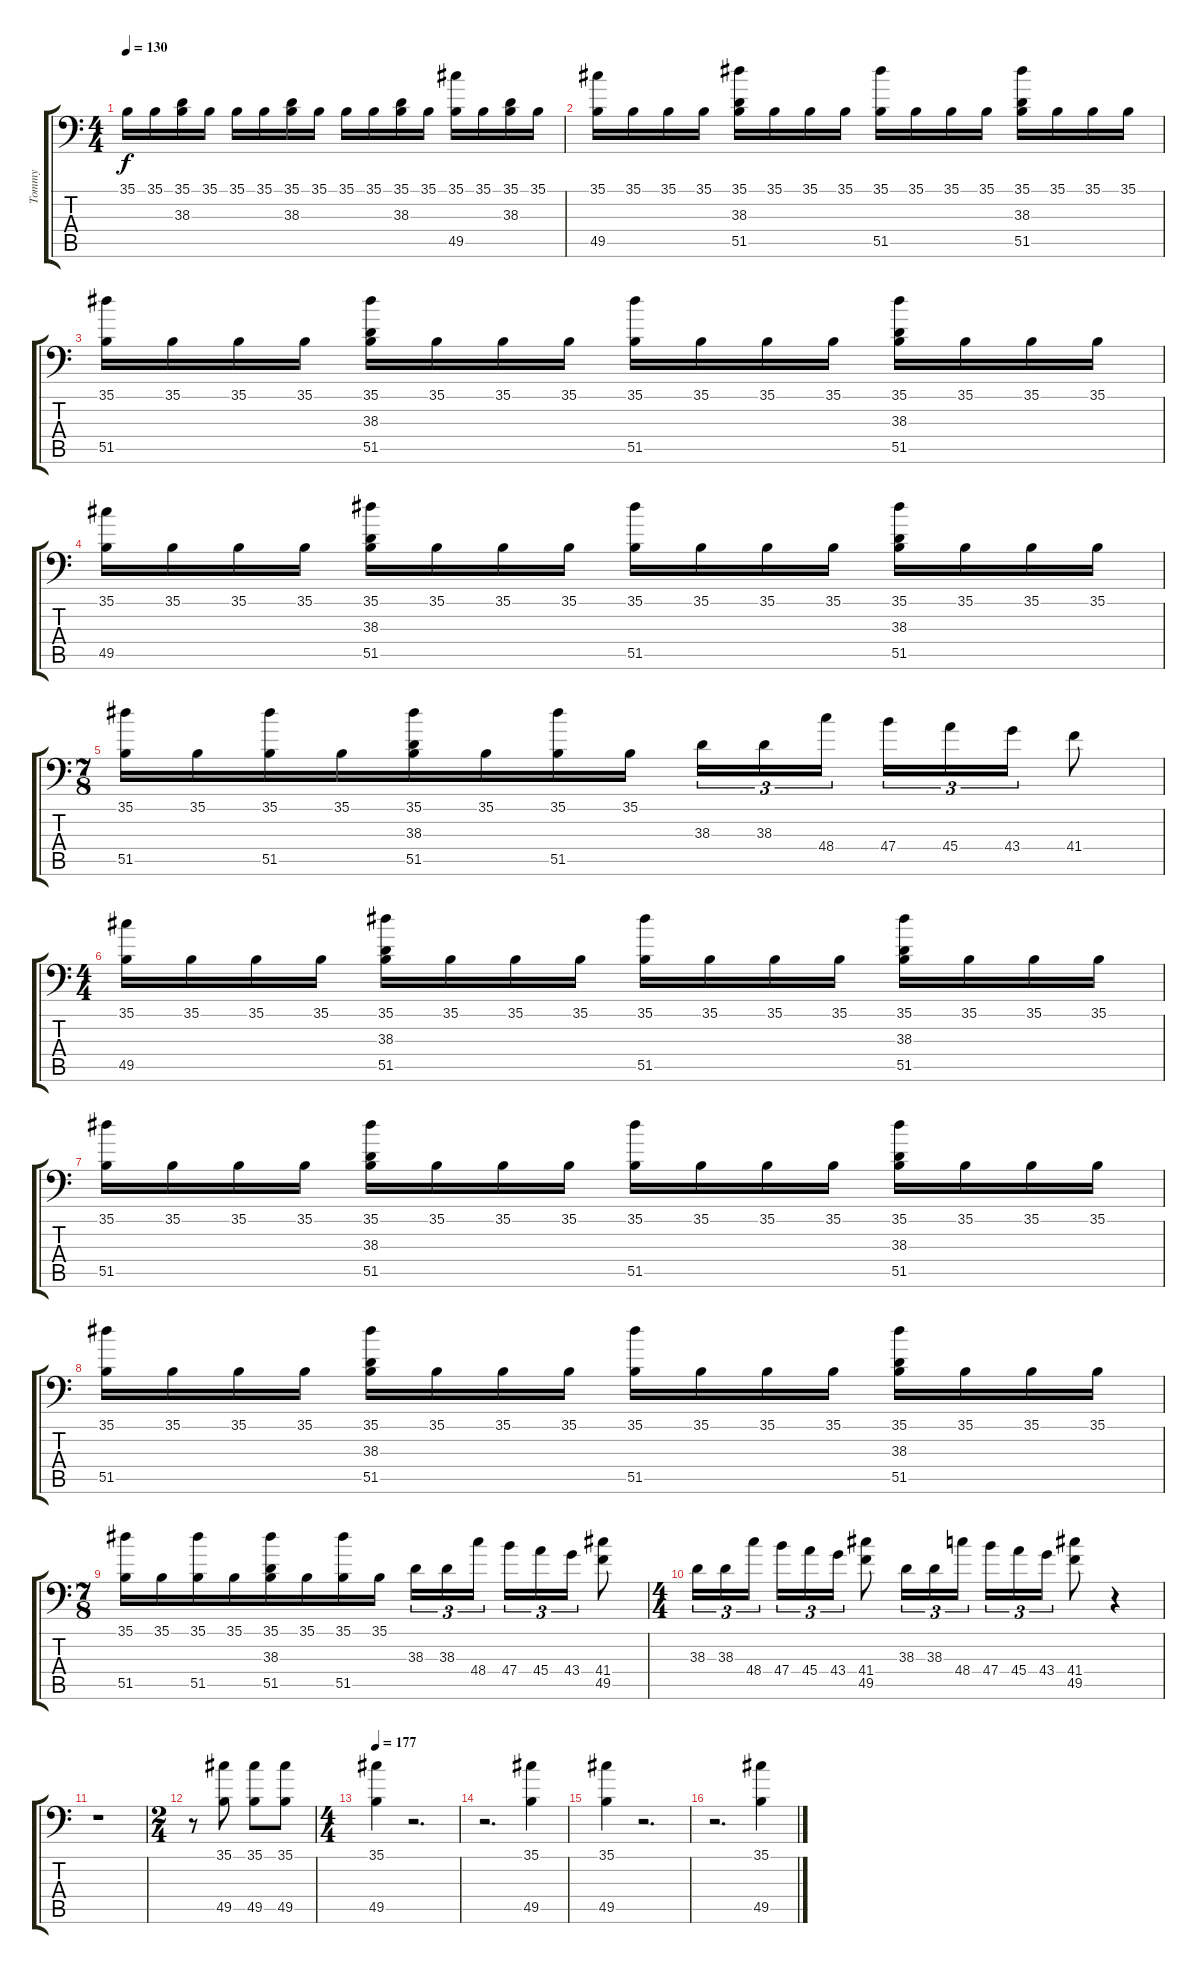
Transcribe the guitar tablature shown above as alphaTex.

\track ("Tommy" "Tommy") {instrument acousticgrandpiano}
\staff {score tabs}
\tuning (C-1 C-1 C-1 C-1 C-1 C-1) {hide}
\ts (4 4)
\tempo 130
\clef f4
\ks c
35.1.16{dy f} 35.1.16 (35.1 38.3).16 35.1.16 35.1.16 35.1.16 (35.1 38.3).16 35.1.16 35.1.16 35.1.16 (35.1 38.3).16 35.1.16 (35.1 49.5).16 35.1.16 (35.1 38.3).16 35.1.16 |
(35.1 49.5).16 35.1.16 35.1.16 35.1.16 (35.1 38.3 51.5).16 35.1.16 35.1.16 35.1.16 (35.1 51.5).16 35.1.16 35.1.16 35.1.16 (35.1 38.3 51.5).16 35.1.16 35.1.16 35.1.16 |
(35.1 51.5).16 35.1.16 35.1.16 35.1.16 (35.1 38.3 51.5).16 35.1.16 35.1.16 35.1.16 (35.1 51.5).16 35.1.16 35.1.16 35.1.16 (35.1 38.3 51.5).16 35.1.16 35.1.16 35.1.16 |
(35.1 49.5).16 35.1.16 35.1.16 35.1.16 (35.1 38.3 51.5).16 35.1.16 35.1.16 35.1.16 (35.1 51.5).16 35.1.16 35.1.16 35.1.16 (35.1 38.3 51.5).16 35.1.16 35.1.16 35.1.16 |
\ts (7 8)
(35.1 51.5).16 35.1.16 (35.1 51.5).16 35.1.16 (35.1 38.3 51.5).16 35.1.16 (35.1 51.5).16 35.1.16 38.3.16{tu (3 2)} 38.3.16{tu (3 2)} 48.4.16{tu (3 2)} 47.4.16{tu (3 2)} 45.4.16{tu (3 2)} 43.4.16{tu (3 2)} 41.4.8 |
\ts (4 4)
(35.1 49.5).16 35.1.16 35.1.16 35.1.16 (35.1 38.3 51.5).16 35.1.16 35.1.16 35.1.16 (35.1 51.5).16 35.1.16 35.1.16 35.1.16 (35.1 38.3 51.5).16 35.1.16 35.1.16 35.1.16 |
(35.1 51.5).16 35.1.16 35.1.16 35.1.16 (35.1 38.3 51.5).16 35.1.16 35.1.16 35.1.16 (35.1 51.5).16 35.1.16 35.1.16 35.1.16 (35.1 38.3 51.5).16 35.1.16 35.1.16 35.1.16 |
(35.1 51.5).16 35.1.16 35.1.16 35.1.16 (35.1 38.3 51.5).16 35.1.16 35.1.16 35.1.16 (35.1 51.5).16 35.1.16 35.1.16 35.1.16 (35.1 38.3 51.5).16 35.1.16 35.1.16 35.1.16 |
\ts (7 8)
(35.1 51.5).16 35.1.16 (35.1 51.5).16 35.1.16 (35.1 38.3 51.5).16 35.1.16 (35.1 51.5).16 35.1.16 38.3.16{tu (3 2)} 38.3.16{tu (3 2)} 48.4.16{tu (3 2)} 47.4.16{tu (3 2)} 45.4.16{tu (3 2)} 43.4.16{tu (3 2)} (41.4 49.5).8 |
\ts (4 4)
38.3.16{tu (3 2)} 38.3.16{tu (3 2)} 48.4.16{tu (3 2)} 47.4.16{tu (3 2)} 45.4.16{tu (3 2)} 43.4.16{tu (3 2)} (41.4 49.5).8 38.3.16{tu (3 2)} 38.3.16{tu (3 2)} 48.4.16{tu (3 2)} 47.4.16{tu (3 2)} 45.4.16{tu (3 2)} 43.4.16{tu (3 2)} (41.4 49.5).8 r.4 |
r.1 |
\ts (2 4)
r.8 (35.1 49.5).8 (35.1 49.5).8 (35.1 49.5).8 |
\ts (4 4)
\tempo 177
(35.1 49.5).4 r.2{d} |
r.2{d} (35.1 49.5).4 |
(35.1 49.5).4 r.2{d} |
r.2{d} (35.1 49.5).4
